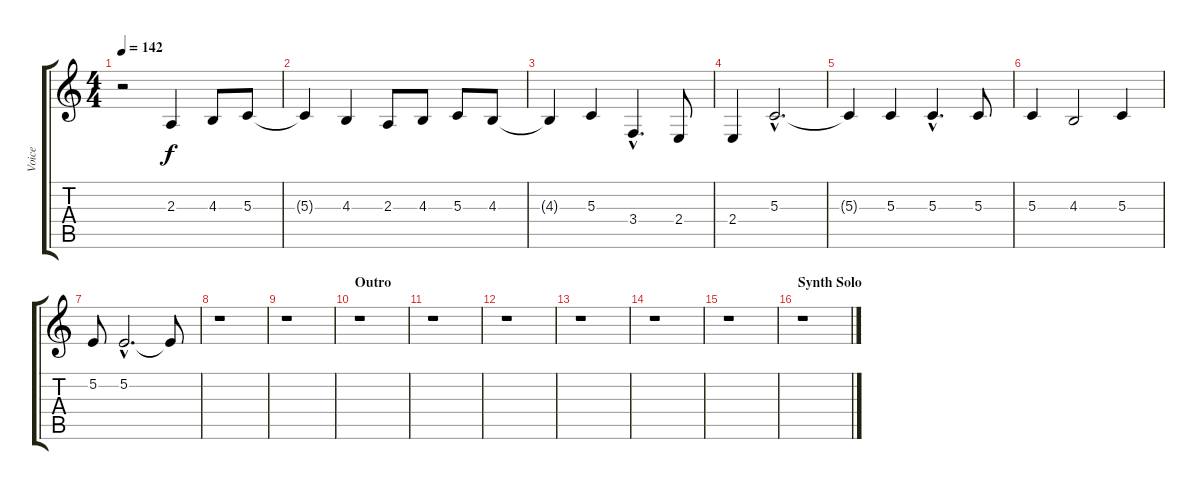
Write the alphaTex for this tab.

\track ("Voice" "Voice") {instrument tenorsax}
\staff {score tabs}
\tuning (E4 B3 G3 D3 A2 E2) {hide}
\ts (4 4)
\tempo 142
\clef g2
\ks c
r.2{dy f} 2.3.4 4.3.8 5.3.8 |
5.3{t}.4 4.3.4 2.3.8 4.3.8 5.3.8 4.3.8 |
4.3{t}.4 5.3.4 3.4{hac}.4{d} 2.4.8 |
2.4.4 5.3{hac}.2{d} |
5.3{t}.4 5.3.4 5.3{hac}.4{d} 5.3.8 |
5.3.4 4.3.2 5.3.4 |
5.2.8 5.2{hac}.2{d} 5.2{t}.8 |
r.1 |
r.1 |
\section ("" "Outro")
r.1 |
r.1 |
r.1 |
r.1 |
r.1 |
r.1 |
\section ("" "Synth Solo")
r.1
